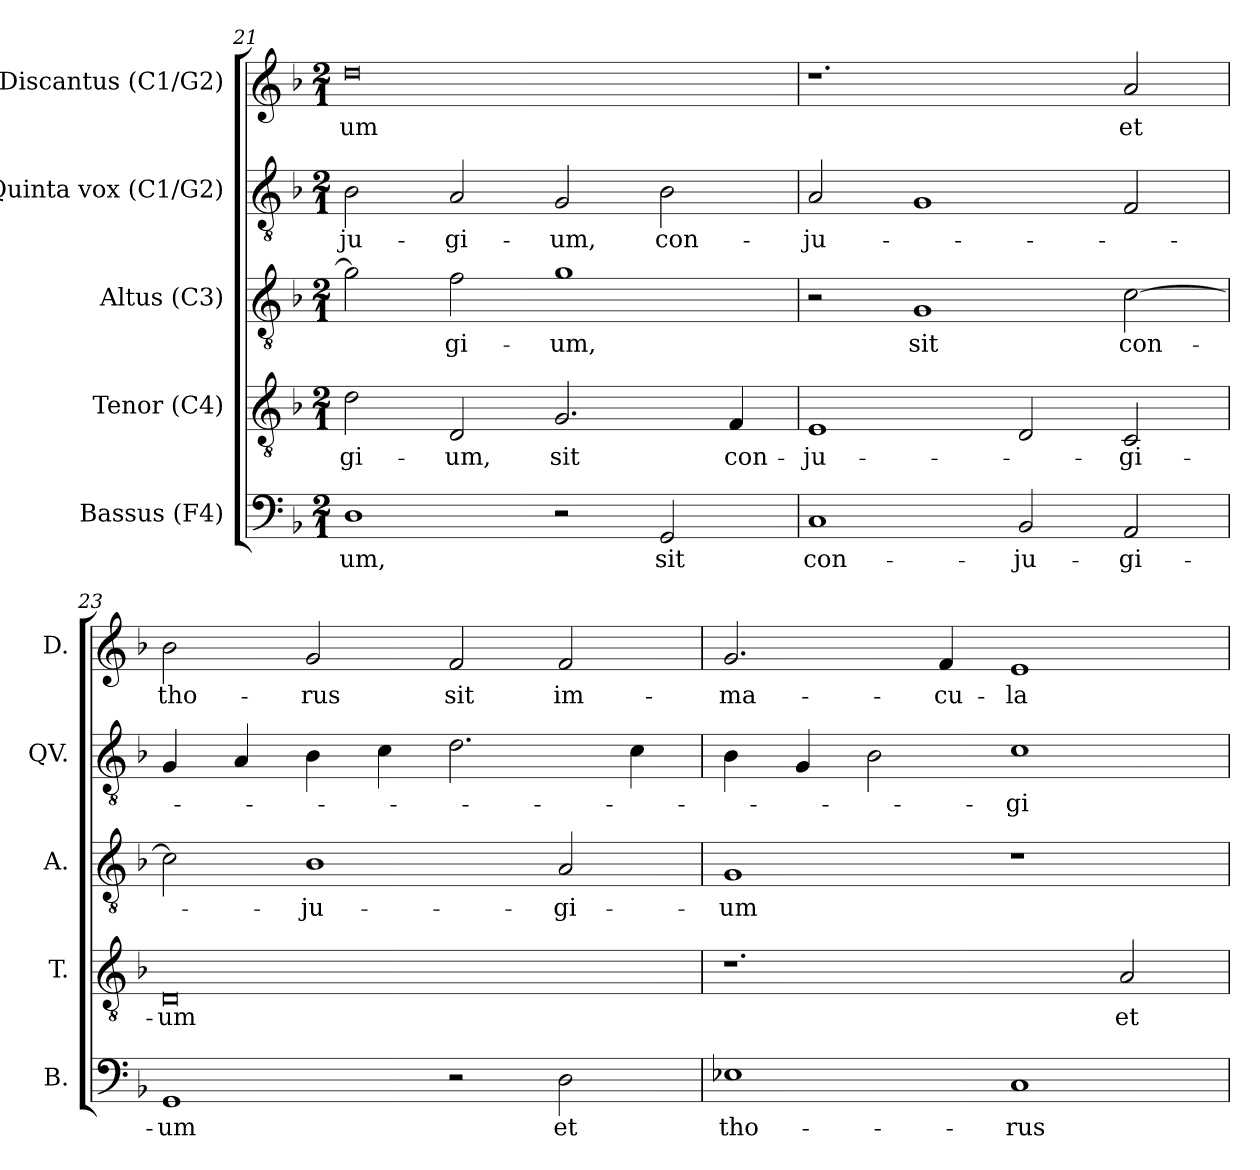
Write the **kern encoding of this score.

**kern	**text	**kern	**text	**kern	**text	**kern	**text	**kern	**text
*part5	*part5	*part4	*part4	*part3	*part3	*part2	*part2	*part1	*part1
*staff5	*staff5	*staff4	*staff4	*staff3	*staff3	*staff2	*staff2	*staff1	*staff1
*I"Bassus (F4)	*	*I"Tenor (C4)	*	*I"Altus (C3)	*	*I"Quinta vox (C1/G2)	*	*I"Discantus (C1/G2)	*
*I'B.	*	*I'T.	*	*I'A.	*	*I'QV.	*	*I'D.	*
*clefF4	*	*clefGv2	*	*clefGv2	*	*clefGv2	*	*clefG2	*
*	*	*ITrd7c12	*	*ITrd7c12	*	*	*	*	*
*k[b-]	*	*k[b-]	*	*k[b-]	*	*k[b-]	*	*k[b-]	*
*F:	*	*F:	*	*F:	*	*F:	*	*F:	*
*M2/1	*	*M2/1	*	*M2/1	*	*M2/1	*	*M2/1	*
=21	=21	=21	=21	=21	=21	=21	=21	=21	=21
!	!LO:LY:b:color=#000000	!	!	!	!	!	!	!	!
!	!	!	!LO:LY:b:color=#000000	!	!	!	!	!	!
!	!	!	!	!	!	!	!LO:LY:b:color=#000000	!	!
!	!	!	!	!	!	!	!	!	!LO:LY:b:color=#000000
1Di	-um,	2Di\	-gi-	2Gi\]	.	2B-i\	-ju-	0ddi	-um
!	!	!	!LO:LY:b:color=#000000	!	!	!	!	!	!
!	!	!	!	!	!LO:LY:b:color=#000000	!	!	!	!
!	!	!	!	!	!	!	!LO:LY:b:color=#000000	!	!
.	.	2DDi/	-um,	2Fi\	-gi-	2Ai/	-gi-	.	.
!	!	!	!LO:LY:b:color=#000000	!	!	!	!	!	!
!	!	!	!	!	!LO:LY:b:color=#000000	!	!	!	!
!	!	!	!	!	!	!	!LO:LY:b:color=#000000	!	!
2r	.	2.GGi/	sit	1Gi	-um,	2Gi/	-um,	.	.
!	!LO:LY:b:color=#000000	!	!	!	!	!	!	!	!
!	!	!	!	!	!	!	!LO:LY:b:color=#000000	!	!
2GGi/	sit	.	.	.	.	2B-i\	con-	.	.
!	!	!	!LO:LY:b:color=#000000	!	!	!	!	!	!
.	.	4FFi/	con-	.	.	.	.	.	.
=22	=22	=22	=22	=22	=22	=22	=22	=22	=22
!	!LO:LY:b:color=#000000	!	!	!	!	!	!	!	!
!	!	!	!LO:LY:b:color=#000000	!	!	!	!	!	!
!	!	!	!	!	!	!	!LO:LY:b:color=#000000	!	!
1Ci	con-	1EEi	-ju-	2r	.	2Ai/	-ju-	1.r	.
!	!	!	!	!	!LO:LY:b:color=#000000	!	!	!	!
.	.	.	.	1GGi	sit	1Gi	.	.	.
!	!LO:LY:b:color=#000000	!	!	!	!	!	!	!	!
2BB-i/	-ju-	2DDi/	.	.	.	.	.	.	.
!	!LO:LY:b:color=#000000	!	!	!	!	!	!	!	!
!	!	!	!LO:LY:b:color=#000000	!	!	!	!	!	!
!	!	!	!	!	!LO:LY:b:color=#000000	!	!	!	!
!	!	!	!	!	!	!	!	!	!LO:LY:b:color=#000000
2AAi/	-gi-	2CCi/	-gi-	[2Ci\	con-	2Fi/	.	2ai/	et
=23	=23	=23	=23	=23	=23	=23	=23	=23	=23
!	!LO:LY:b:color=#000000	!	!	!	!	!	!	!	!
!	!	!	!LO:LY:b:color=#000000	!	!	!	!	!	!
!	!	!	!	!	!	!	!	!	!LO:LY:b:color=#000000
1GGi	-um	0DDi	-um	2Ci\]	.	4Gi/	.	2b-i\	tho-
.	.	.	.	.	.	4Ai/	.	.	.
!	!	!	!	!	!LO:LY:b:color=#000000	!	!	!	!
!	!	!	!	!	!	!	!	!	!LO:LY:b:color=#000000
.	.	.	.	1BB-i	-ju-	4B-i\	.	2gi/	-rus
.	.	.	.	.	.	4ci\	.	.	.
!	!	!	!	!	!	!	!	!	!LO:LY:b:color=#000000
2r	.	.	.	.	.	2.di\	.	2fi/	sit
!	!LO:LY:b:color=#000000	!	!	!	!	!	!	!	!
!	!	!	!	!	!LO:LY:b:color=#000000	!	!	!	!
!	!	!	!	!	!	!	!	!	!LO:LY:b:color=#000000
2Di\	et	.	.	2AAi/	-gi-	.	.	2fi/	im-
.	.	.	.	.	.	4ci\	.	.	.
!!LO:PB:g=z
=24	=24	=24	=24	=24	=24	=24	=24	=24	=24
!	!LO:LY:b:color=#000000	!	!	!	!	!	!	!	!
!	!	!	!	!	!LO:LY:b:color=#000000	!	!	!	!
!	!	!	!	!	!	!	!	!	!LO:LY:b:color=#000000
1E-Xi	tho-	1.r	.	1GGi	-um	4B-i\	.	2.gi/	-ma-
.	.	.	.	.	.	4Gi/	.	.	.
.	.	.	.	.	.	2B-i\	.	.	.
!	!	!	!	!	!	!	!	!	!LO:LY:b:color=#000000
.	.	.	.	.	.	.	.	4fi/	-cu-
!	!LO:LY:b:color=#000000	!	!	!	!	!	!	!	!
!	!	!	!	!	!	!	!LO:LY:b:color=#000000	!	!
!	!	!	!	!	!	!	!	!	!LO:LY:b:color=#000000
1Ci	-rus	.	.	1r	.	1ci	-gi-	1ei	-la-
!	!	!	!LO:LY:b:color=#000000	!	!	!	!	!	!
.	.	2AAi/	et	.	.	.	.	.	.
=	=	=	=	=	=	=	=	=	=
*-	*-	*-	*-	*-	*-	*-	*-	*-	*-
